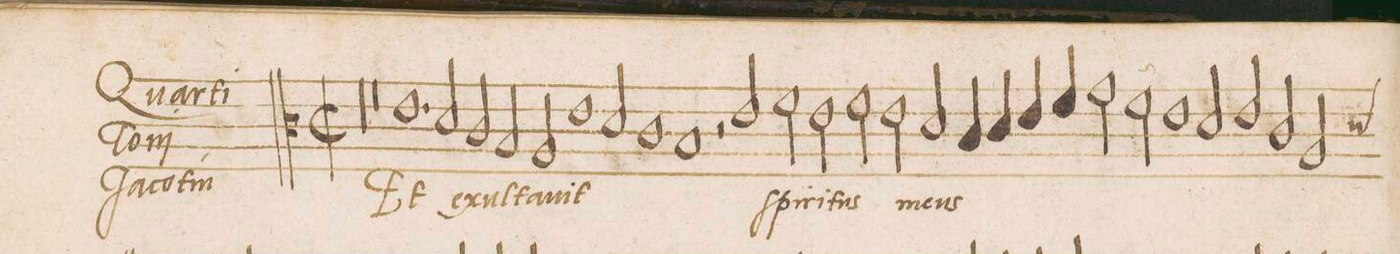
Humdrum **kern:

**kern	**text
*I"ALTVS	*
*clefC3	*
*k[]	*
*met(C|)	*
*M2/1	*
00r	.
=2-	=2-
=3-	=3-
0r	.
=4-	=4-
1.e	Et
2d/	e-
=5-	=5-
2c/	-xul-
2B/	-ta-
2A/	-uit
1e\	.
=6-	=6-
2d/	.
1c	.
=7-	=7-
1B	.
2r	.
2e/	.
=8-	=8-
2f\	ſpi-
2e\	-ri-
2f\	-tus
2e\	me-
=9-	=9-
2d/	-us
4c/	.
4d/	.
4e/	.
4f/	.
2g\	.
=10-	=10-
2f\	.
1e	.
2d/	.
=11-	=11-
2e/	.
2c/	.
2A/	.
*custos:d	*
*-	*-
